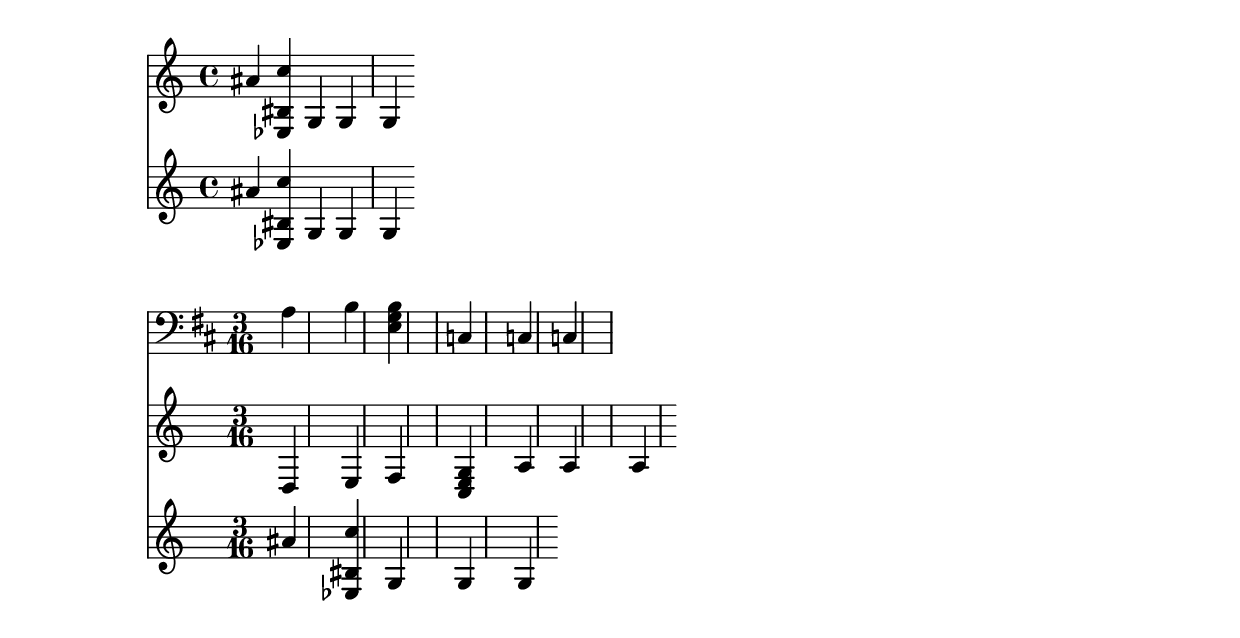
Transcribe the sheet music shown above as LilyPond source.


%mine = {a b c}

%\score { a << b g>> d }


mine = \new Staff  { ais' << c'' bis ees >> g g g}
\score {
 << 
\mine
\mine
 >> 
 }

\score {
<<
 \new Staff  {\clef bass \time 3/16  \key d \major {a b << e g b >> c c c} }
 \new Staff  {d e f << c e g >> a a a}
\mine
>>
}

\layout{
        }
\header{
        }



